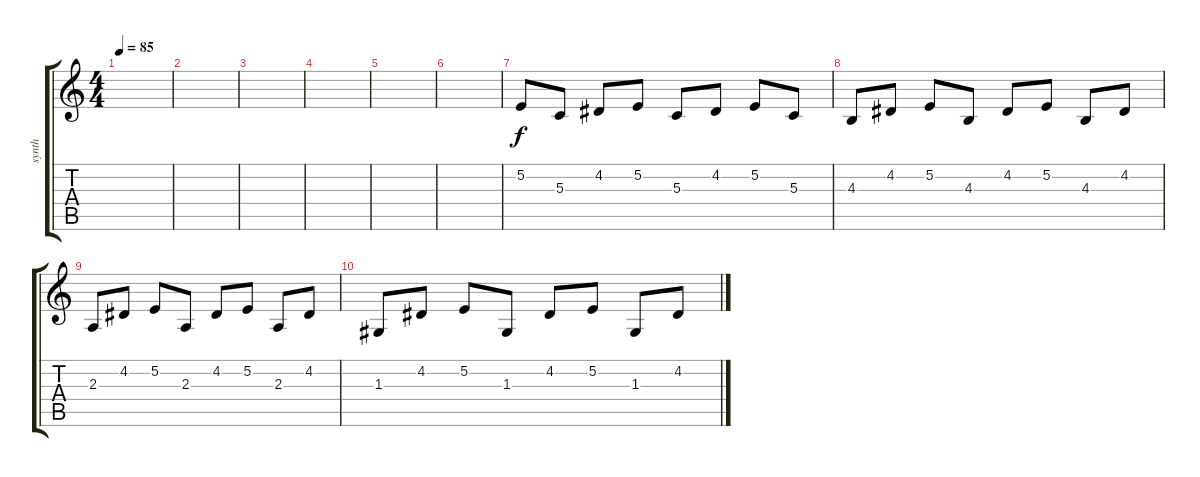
\track ("synth" "synth") {instrument synthvoice}
\staff {score tabs}
\tuning (E4 B3 G3 D3 A2 E2) {hide}
\ts (4 4)
\tempo 85
\clef g2
\ks c
|
|
|
|
|
|
5.2.8 5.3.8 4.2.8 5.2.8 5.3.8 4.2.8 5.2.8 5.3.8 |
4.3.8 4.2.8 5.2.8 4.3.8 4.2.8 5.2.8 4.3.8 4.2.8 |
2.3.8 4.2.8 5.2.8 2.3.8 4.2.8 5.2.8 2.3.8 4.2.8 |
1.3.8 4.2.8 5.2.8 1.3.8 4.2.8 5.2.8 1.3.8 4.2.8
